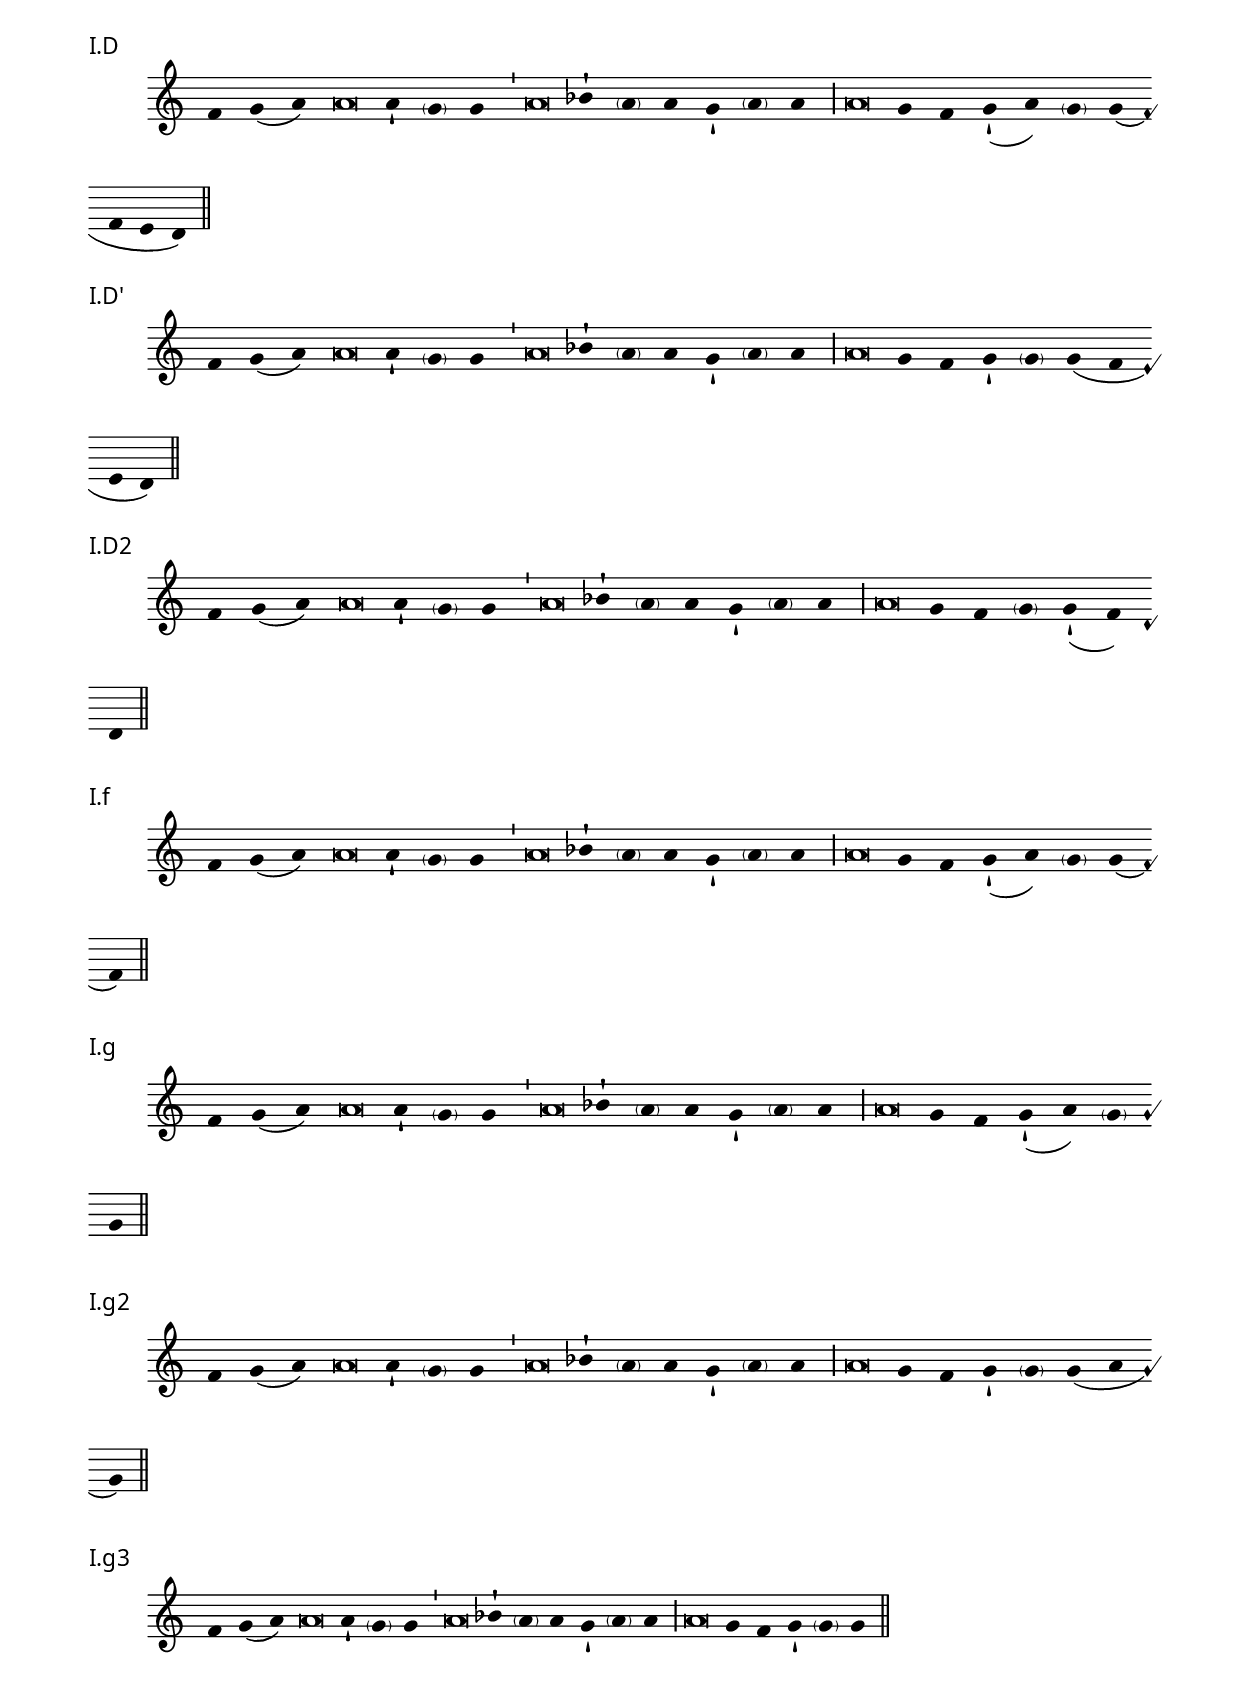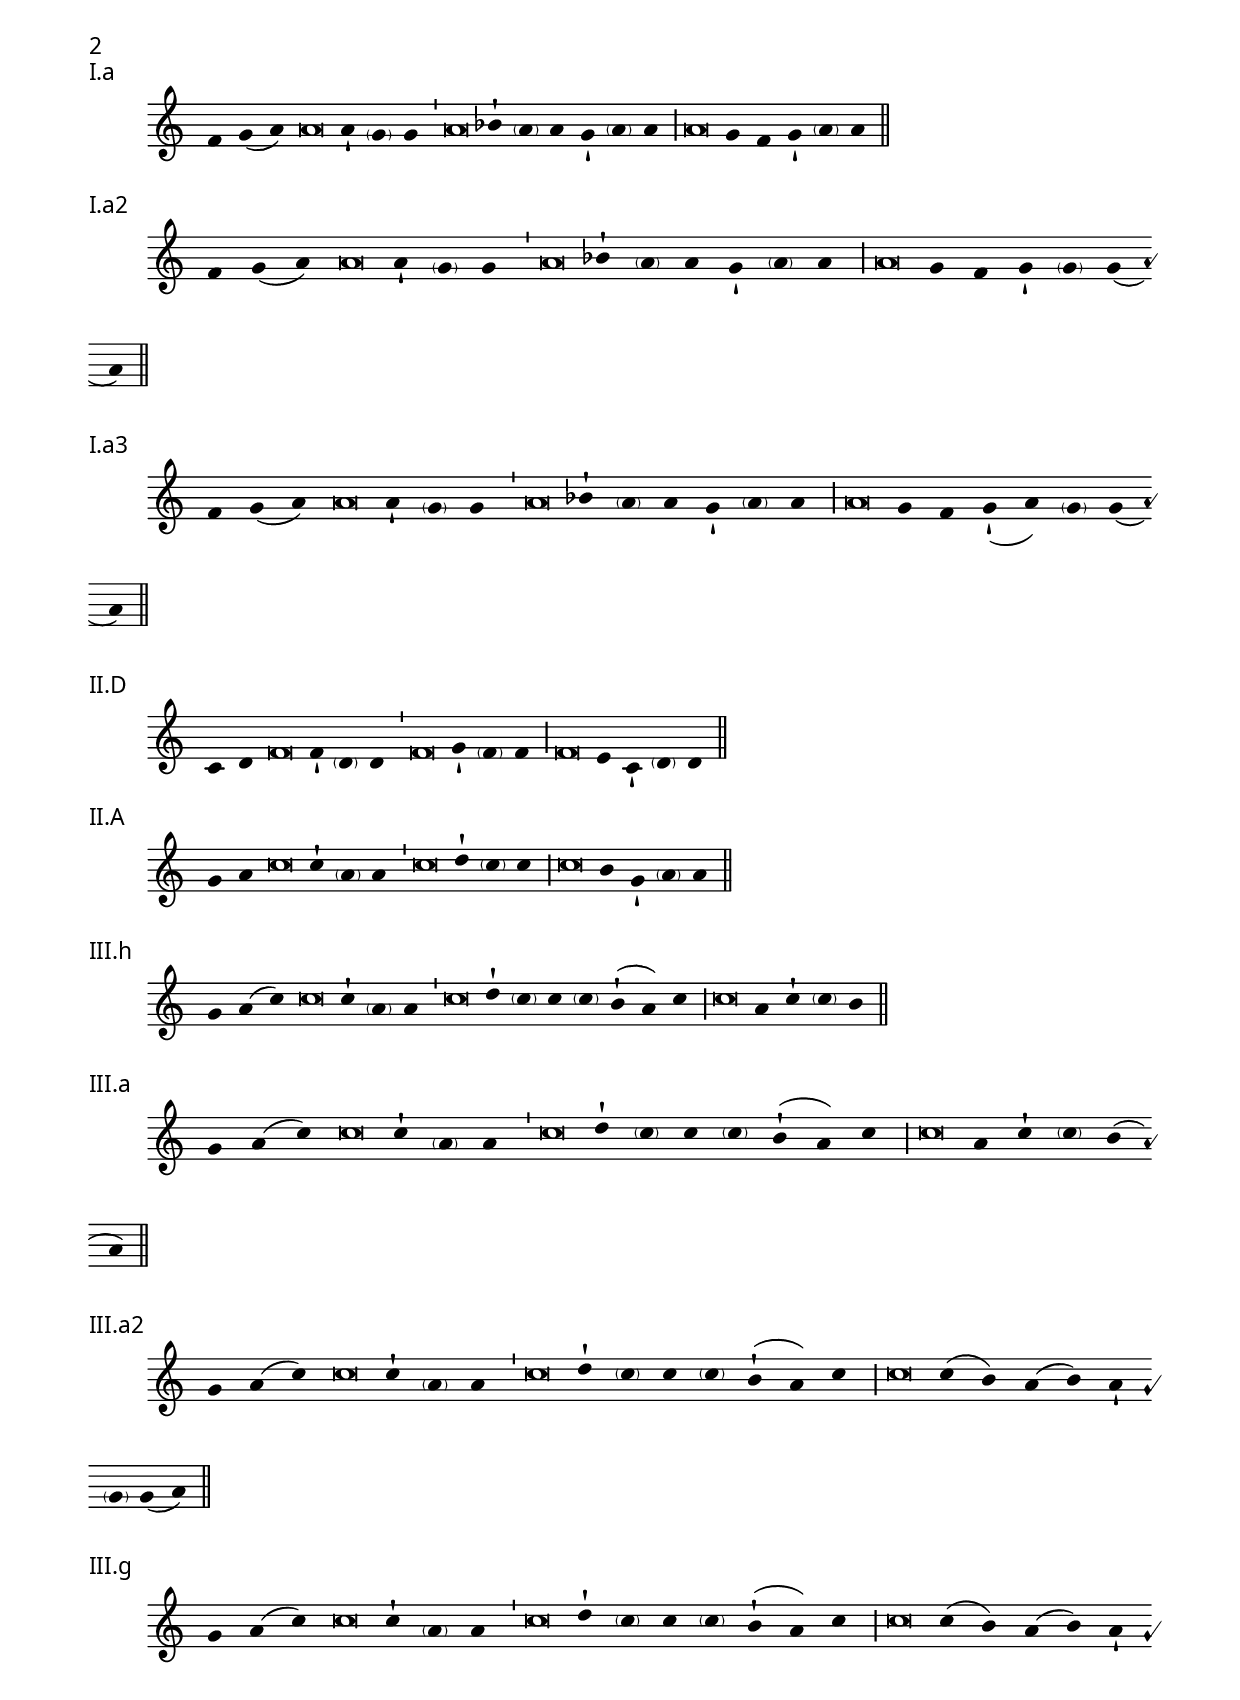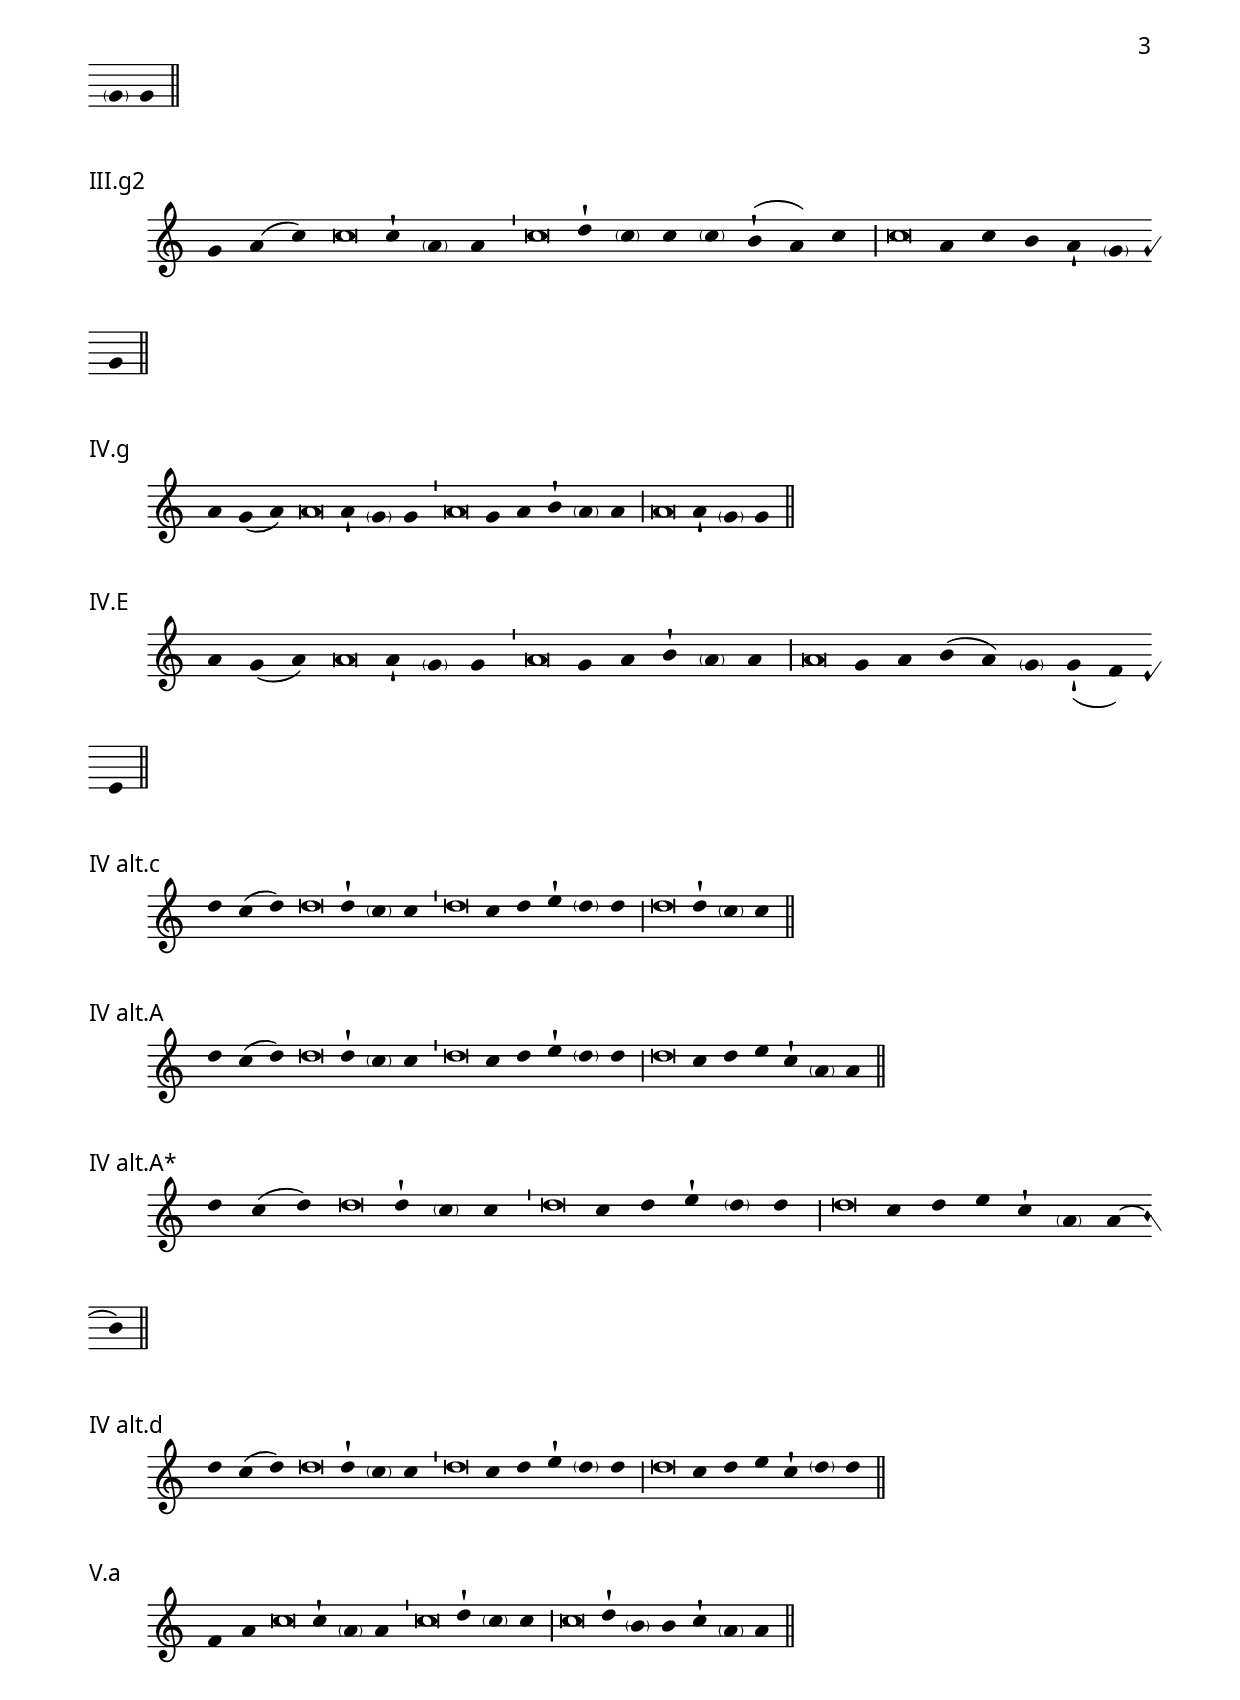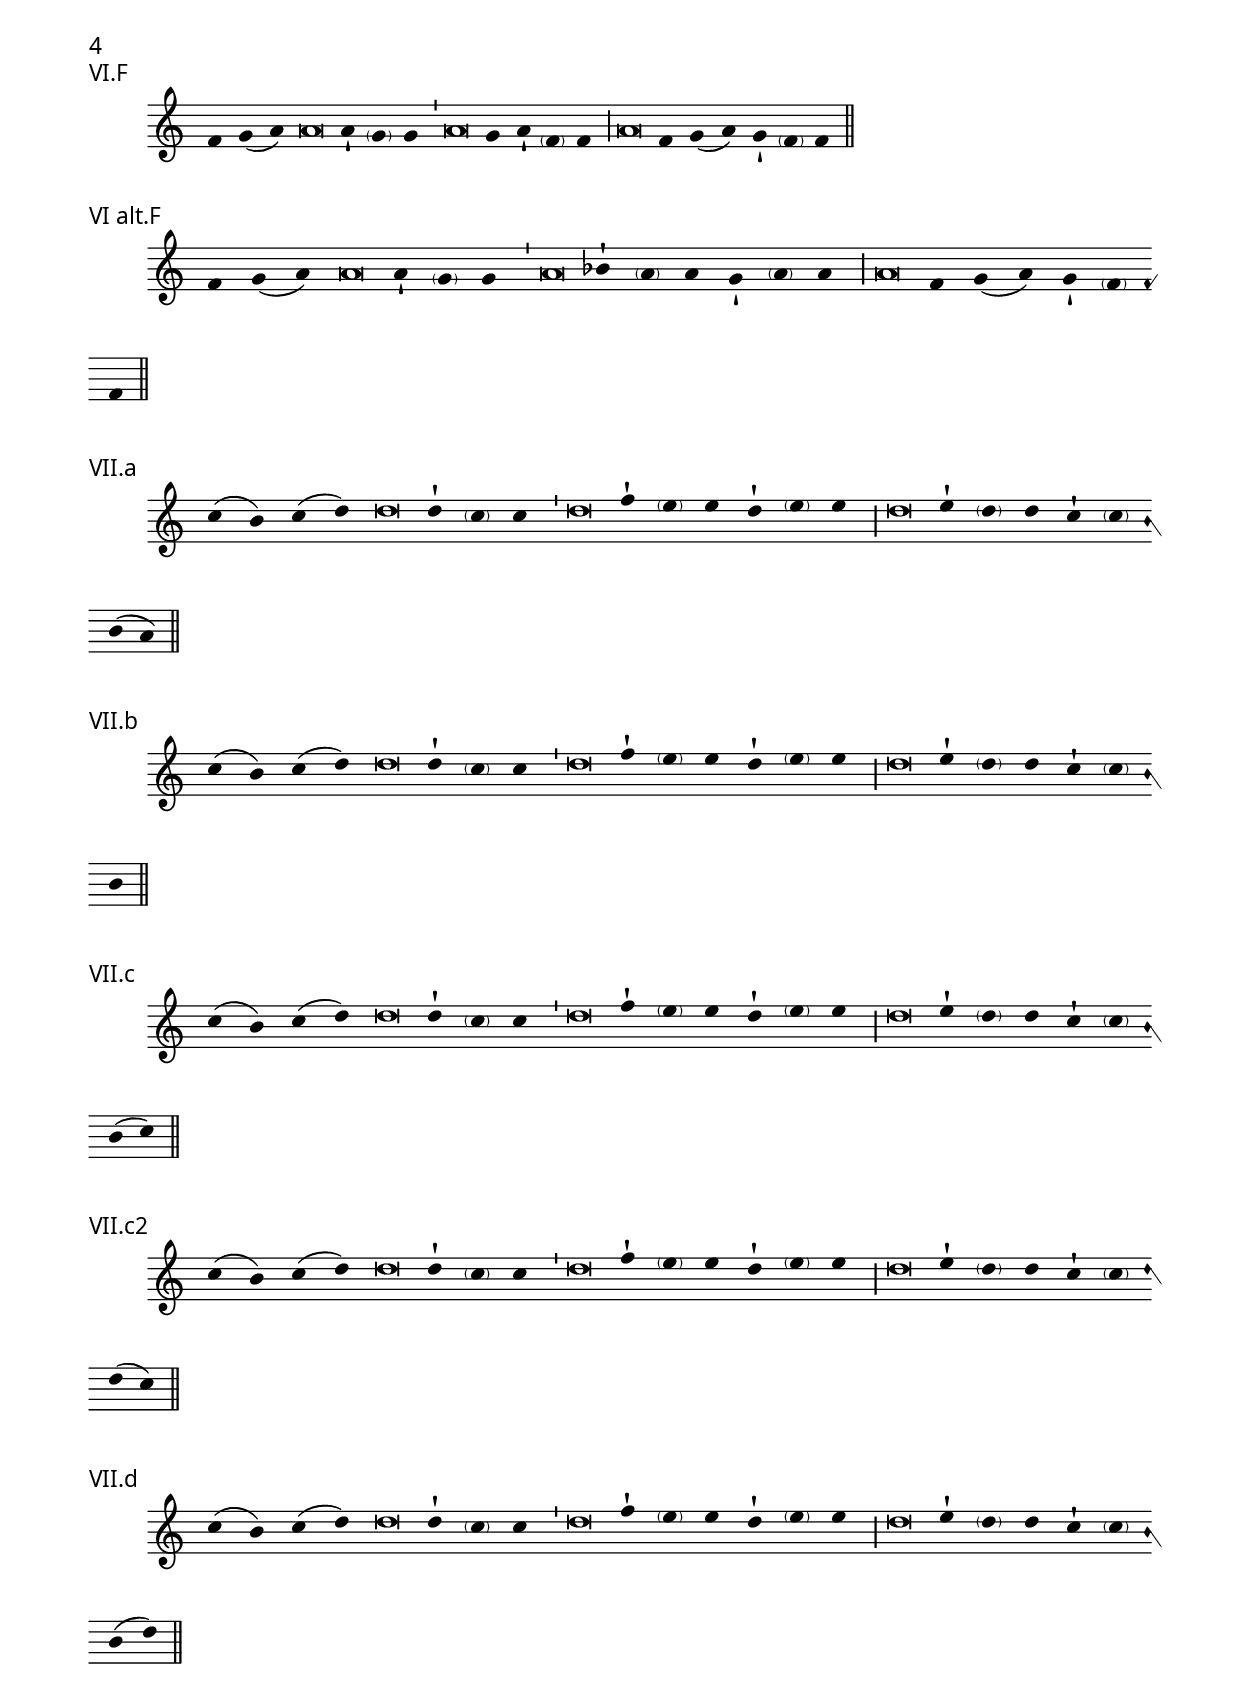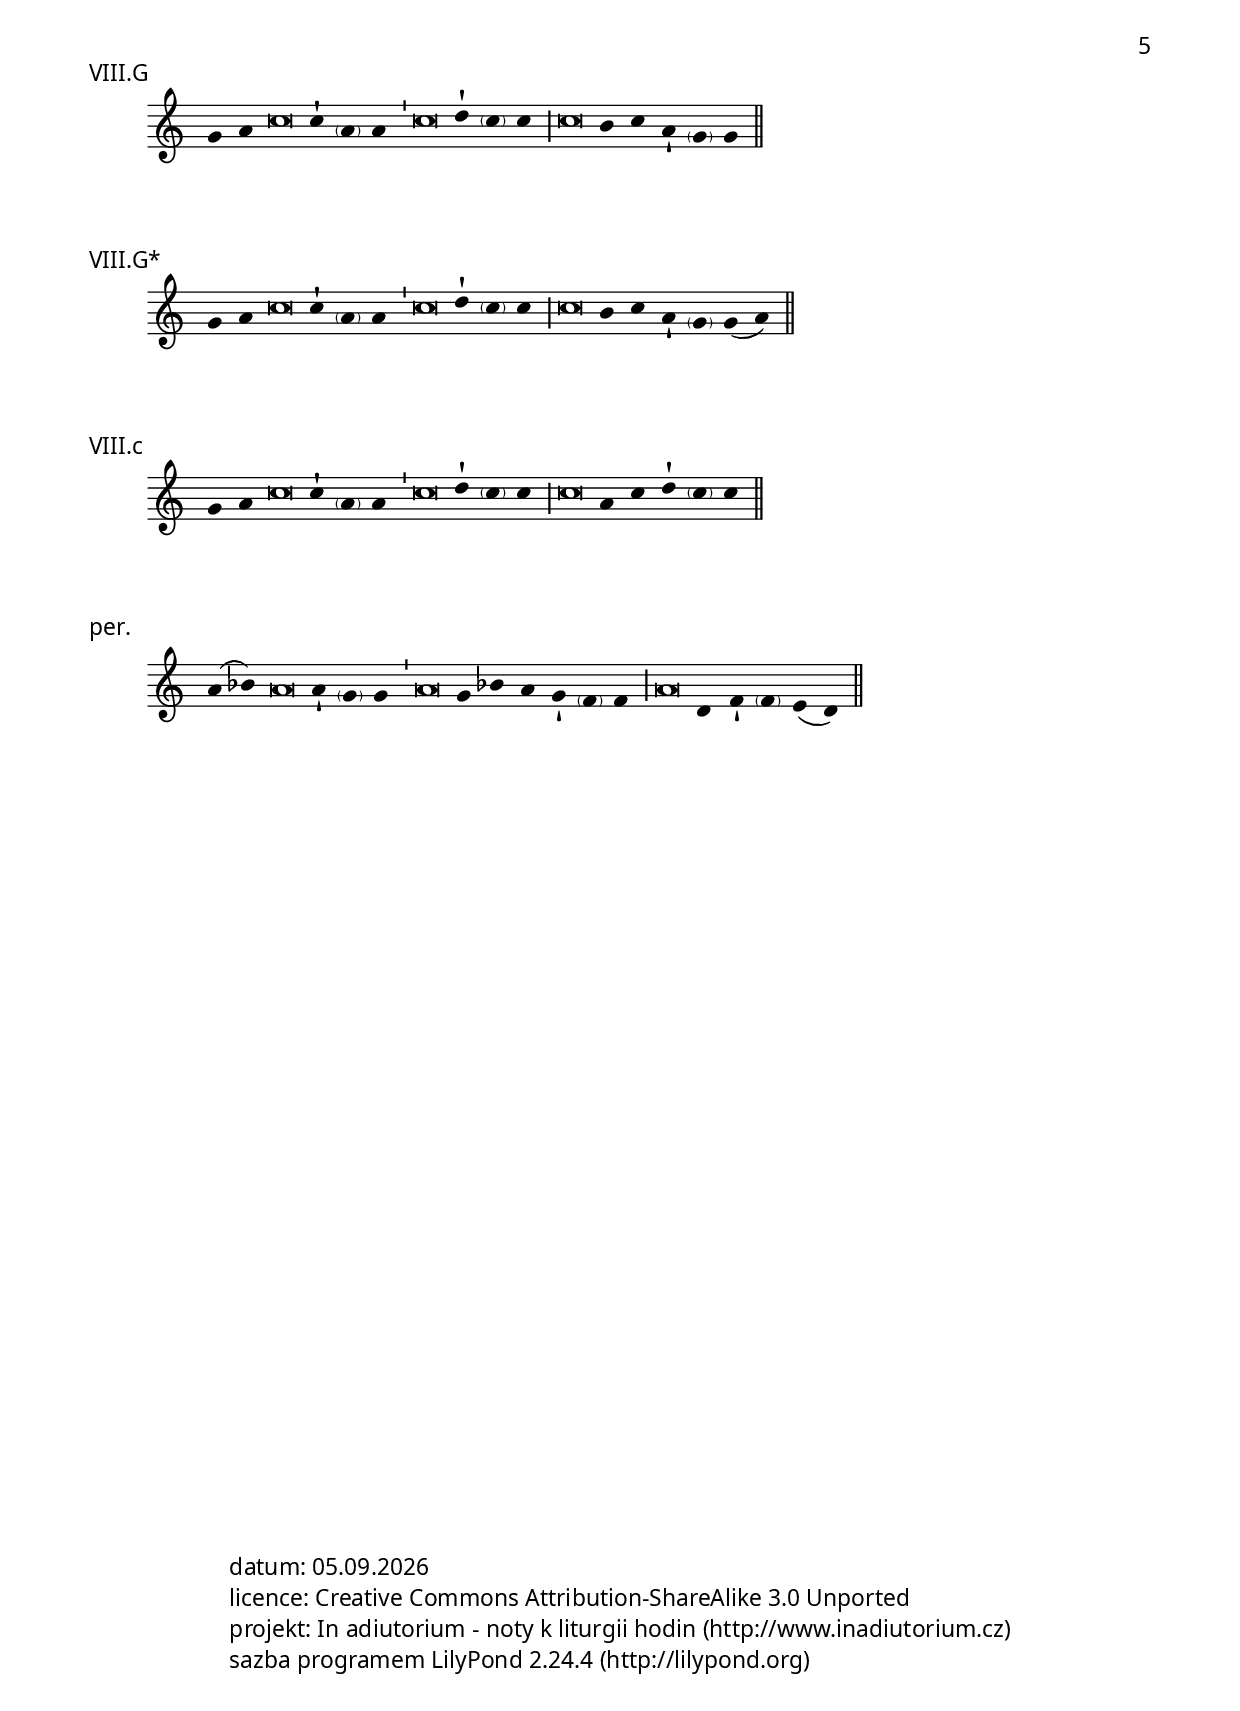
% generated by psalmtone.rb
\version "2.19.4"
\include "spolecne.ly"

\paper {
  scoreTitleMarkup = \markup\concat {
    \fromproperty #'header:modus . \fromproperty #'header:differentia
  }
}
\score{
  \relative c' {
    \choralniRezim
    f4 g( a)
    a\breve*1/8 a4-! \parenthesize g g \barMin
    a\breve*1/8 bes4-! \parenthesize a a g-! \parenthesize a a \barMaior
    a\breve*1/8 g4 f g(-! a) \parenthesize g g( f e d) \barFinalis
  }
  \header {
    modus = "I"
    differentia = "D"
    id = "I-D"
    piece = \markup\sestavTitulekBezZalmu
  }
}
\score{
  \relative c' {
    \choralniRezim
    f4 g( a)
    a\breve*1/8 a4-! \parenthesize g g \barMin
    a\breve*1/8 bes4-! \parenthesize a a g-! \parenthesize a a \barMaior
    a\breve*1/8 g4 f g-! \parenthesize g g( f e d) \barFinalis
  }
  \header {
    modus = "I"
    differentia = "D'"
    id = "I-D'"
    piece = \markup\sestavTitulekBezZalmu
  }
}
\score{
  \relative c' {
    \choralniRezim
    f4 g( a)
    a\breve*1/8 a4-! \parenthesize g g \barMin
    a\breve*1/8 bes4-! \parenthesize a a g-! \parenthesize a a \barMaior
    a\breve*1/8 g4 f \parenthesize g g(-! f) d \barFinalis
  }
  \header {
    modus = "I"
    differentia = "D2"
    id = "I-D2"
    piece = \markup\sestavTitulekBezZalmu
  }
}
\score{
  \relative c' {
    \choralniRezim
    f4 g( a)
    a\breve*1/8 a4-! \parenthesize g g \barMin
    a\breve*1/8 bes4-! \parenthesize a a g-! \parenthesize a a \barMaior
    a\breve*1/8 g4 f g(-! a) \parenthesize g g( f) \barFinalis
  }
  \header {
    modus = "I"
    differentia = "f"
    id = "I-f"
    piece = \markup\sestavTitulekBezZalmu
  }
}
\score{
  \relative c' {
    \choralniRezim
    f4 g( a)
    a\breve*1/8 a4-! \parenthesize g g \barMin
    a\breve*1/8 bes4-! \parenthesize a a g-! \parenthesize a a \barMaior
    a\breve*1/8 g4 f g(-! a) \parenthesize g g \barFinalis
  }
  \header {
    modus = "I"
    differentia = "g"
    id = "I-g"
    piece = \markup\sestavTitulekBezZalmu
  }
}
\score{
  \relative c' {
    \choralniRezim
    f4 g( a)
    a\breve*1/8 a4-! \parenthesize g g \barMin
    a\breve*1/8 bes4-! \parenthesize a a g-! \parenthesize a a \barMaior
    a\breve*1/8 g4 f g-! \parenthesize g g( a g) \barFinalis
  }
  \header {
    modus = "I"
    differentia = "g2"
    id = "I-g2"
    piece = \markup\sestavTitulekBezZalmu
  }
}
\score{
  \relative c' {
    \choralniRezim
    f4 g( a)
    a\breve*1/8 a4-! \parenthesize g g \barMin
    a\breve*1/8 bes4-! \parenthesize a a g-! \parenthesize a a \barMaior
    a\breve*1/8 g4 f g-! \parenthesize g g \barFinalis
  }
  \header {
    modus = "I"
    differentia = "g3"
    id = "I-g3"
    piece = \markup\sestavTitulekBezZalmu
  }
}
\score{
  \relative c' {
    \choralniRezim
    f4 g( a)
    a\breve*1/8 a4-! \parenthesize g g \barMin
    a\breve*1/8 bes4-! \parenthesize a a g-! \parenthesize a a \barMaior
    a\breve*1/8 g4 f g-! \parenthesize a a \barFinalis
  }
  \header {
    modus = "I"
    differentia = "a"
    id = "I-a"
    piece = \markup\sestavTitulekBezZalmu
  }
}
\score{
  \relative c' {
    \choralniRezim
    f4 g( a)
    a\breve*1/8 a4-! \parenthesize g g \barMin
    a\breve*1/8 bes4-! \parenthesize a a g-! \parenthesize a a \barMaior
    a\breve*1/8 g4 f g-! \parenthesize g g( a) \barFinalis
  }
  \header {
    modus = "I"
    differentia = "a2"
    id = "I-a2"
    piece = \markup\sestavTitulekBezZalmu
  }
}
\score{
  \relative c' {
    \choralniRezim
    f4 g( a)
    a\breve*1/8 a4-! \parenthesize g g \barMin
    a\breve*1/8 bes4-! \parenthesize a a g-! \parenthesize a a \barMaior
    a\breve*1/8 g4 f g(-! a) \parenthesize g g( a) \barFinalis
  }
  \header {
    modus = "I"
    differentia = "a3"
    id = "I-a3"
    piece = \markup\sestavTitulekBezZalmu
  }
}

\score{
  \relative c' {
    \choralniRezim
    c4 d
    f\breve*1/8 f4-! \parenthesize d d \barMin
    f\breve*1/8 g4-! \parenthesize f f \barMaior
    f\breve*1/8 e4 c-! \parenthesize d d \barFinalis
  }
  \header {
    modus = "II"
    differentia = "D"
    id = "II-D"
    piece = \markup\sestavTitulekBezZalmu
  }
}

\score{
  \relative c'' {
    \choralniRezim
    g4 a
    c\breve*1/8 c4-! \parenthesize a a \barMin
    c\breve*1/8 d4-! \parenthesize c c \barMaior
    c\breve*1/8 b4 g-! \parenthesize a a \barFinalis
  }
  \header {
    modus = "II"
    differentia = "A"
    id = "II-A"
    piece = \markup\sestavTitulekBezZalmu
  }
}

\score{
  \relative c'' {
    \choralniRezim
    g4 a( c)
    c\breve*1/8 c4-! \parenthesize a a \barMin
    c\breve*1/8 d4-! \parenthesize c c \parenthesize c b(-! a) c \barMaior
    c\breve*1/8 a4 c-! \parenthesize c b \barFinalis
  }
  \header {
    modus = "III"
    differentia = "h"
    id = "III-h"
    piece = \markup\sestavTitulekBezZalmu
  }
}
\score{
  \relative c'' {
    \choralniRezim
    g4 a( c)
    c\breve*1/8 c4-! \parenthesize a a \barMin
    c\breve*1/8 d4-! \parenthesize c c \parenthesize c b(-! a) c \barMaior
    c\breve*1/8 a4 c-! \parenthesize c b( a) \barFinalis
  }
  \header {
    modus = "III"
    differentia = "a"
    id = "III-a"
    piece = \markup\sestavTitulekBezZalmu
  }
}
\score{
  \relative c'' {
    \choralniRezim
    g4 a( c)
    c\breve*1/8 c4-! \parenthesize a a \barMin
    c\breve*1/8 d4-! \parenthesize c c \parenthesize c b(-! a) c \barMaior
    c\breve*1/8 c4( b) a( b) a-! \parenthesize g g( a) \barFinalis
  }
  \header {
    modus = "III"
    differentia = "a2"
    id = "III-a2"
    piece = \markup\sestavTitulekBezZalmu
  }
}
\score{
  \relative c'' {
    \choralniRezim
    g4 a( c)
    c\breve*1/8 c4-! \parenthesize a a \barMin
    c\breve*1/8 d4-! \parenthesize c c \parenthesize c b(-! a) c \barMaior
    c\breve*1/8 c4( b) a( b) a-! \parenthesize g g \barFinalis
  }
  \header {
    modus = "III"
    differentia = "g"
    id = "III-g"
    piece = \markup\sestavTitulekBezZalmu
  }
}
\score{
  \relative c'' {
    \choralniRezim
    g4 a( c)
    c\breve*1/8 c4-! \parenthesize a a \barMin
    c\breve*1/8 d4-! \parenthesize c c \parenthesize c b(-! a) c \barMaior
    c\breve*1/8 a4 c b a-! \parenthesize g g \barFinalis
  }
  \header {
    modus = "III"
    differentia = "g2"
    id = "III-g2"
    piece = \markup\sestavTitulekBezZalmu
  }
}

\score{
  \relative c'' {
    \choralniRezim
    a4 g( a)
    a\breve*1/8 a4-! \parenthesize g g \barMin
    a\breve*1/8 g4 a b-! \parenthesize a a \barMaior
    a\breve*1/8 a4-! \parenthesize g g \barFinalis
  }
  \header {
    modus = "IV"
    differentia = "g"
    id = "IV-g"
    piece = \markup\sestavTitulekBezZalmu
  }
}
\score{
  \relative c'' {
    \choralniRezim
    a4 g( a)
    a\breve*1/8 a4-! \parenthesize g g \barMin
    a\breve*1/8 g4 a b-! \parenthesize a a \barMaior
    a\breve*1/8 g4 a b( a) \parenthesize g g(-! f) e \barFinalis
  }
  \header {
    modus = "IV"
    differentia = "E"
    id = "IV-E"
    piece = \markup\sestavTitulekBezZalmu
  }
}

\score{
  \relative c'' {
    \choralniRezim
    d4 c( d)
    d\breve*1/8 d4-! \parenthesize c c \barMin
    d\breve*1/8 c4 d e-! \parenthesize d d \barMaior
    d\breve*1/8 d4-! \parenthesize c c \barFinalis
  }
  \header {
    modus = "IV alt"
    differentia = "c"
    id = "IValt-c"
    piece = \markup\sestavTitulekBezZalmu
  }
}
\score{
  \relative c'' {
    \choralniRezim
    d4 c( d)
    d\breve*1/8 d4-! \parenthesize c c \barMin
    d\breve*1/8 c4 d e-! \parenthesize d d \barMaior
    d\breve*1/8 c4 d e c-! \parenthesize a a \barFinalis
  }
  \header {
    modus = "IV alt"
    differentia = "A"
    id = "IValt-A"
    piece = \markup\sestavTitulekBezZalmu
  }
}
\score{
  \relative c'' {
    \choralniRezim
    d4 c( d)
    d\breve*1/8 d4-! \parenthesize c c \barMin
    d\breve*1/8 c4 d e-! \parenthesize d d \barMaior
    d\breve*1/8 c4 d e c-! \parenthesize a a( b) \barFinalis
  }
  \header {
    modus = "IV alt"
    differentia = "A*"
    id = "IValt-A*"
    piece = \markup\sestavTitulekBezZalmu
  }
}
\score{
  \relative c'' {
    \choralniRezim
    d4 c( d)
    d\breve*1/8 d4-! \parenthesize c c \barMin
    d\breve*1/8 c4 d e-! \parenthesize d d \barMaior
    d\breve*1/8 c4 d e c-! \parenthesize d d \barFinalis
  }
  \header {
    modus = "IV alt"
    differentia = "d"
    id = "IValt-d"
    piece = \markup\sestavTitulekBezZalmu
  }
}

\score{
  \relative c' {
    \choralniRezim
    f4 a
    c\breve*1/8 c4-! \parenthesize a a \barMin
    c\breve*1/8 d4-! \parenthesize c c \barMaior
    c\breve*1/8 d4-! \parenthesize b b c-! \parenthesize a a \barFinalis
  }
  \header {
    modus = "V"
    differentia = "a"
    id = "V-a"
    piece = \markup\sestavTitulekBezZalmu
  }
}

\score{
  \relative c' {
    \choralniRezim
    f4 g( a)
    a\breve*1/8 a4-! \parenthesize g g \barMin
    a\breve*1/8 g4 a-! \parenthesize f f \barMaior
    a\breve*1/8 f4 g( a) g-! \parenthesize f f \barFinalis
  }
  \header {
    modus = "VI"
    differentia = "F"
    id = "VI-F"
    piece = \markup\sestavTitulekBezZalmu
  }
}

\score{
  \relative c' {
    \choralniRezim
    f4 g( a)
    a\breve*1/8 a4-! \parenthesize g g \barMin
    a\breve*1/8 bes4-! \parenthesize a a g-! \parenthesize a a \barMaior
    a\breve*1/8 f4 g( a) g-! \parenthesize f f \barFinalis
  }
  \header {
    modus = "VI alt"
    differentia = "F"
    id = "VIalt-F"
    piece = \markup\sestavTitulekBezZalmu
  }
}

\score{
  \relative c'' {
    \choralniRezim
    c4( b) c( d)
    d\breve*1/8 d4-! \parenthesize c c \barMin
    d\breve*1/8 f4-! \parenthesize e e d-! \parenthesize e e \barMaior
    d\breve*1/8 e4-! \parenthesize d d c-! \parenthesize c b( a) \barFinalis
  }
  \header {
    modus = "VII"
    differentia = "a"
    id = "VII-a"
    piece = \markup\sestavTitulekBezZalmu
  }
}
\score{
  \relative c'' {
    \choralniRezim
    c4( b) c( d)
    d\breve*1/8 d4-! \parenthesize c c \barMin
    d\breve*1/8 f4-! \parenthesize e e d-! \parenthesize e e \barMaior
    d\breve*1/8 e4-! \parenthesize d d c-! \parenthesize c b \barFinalis
  }
  \header {
    modus = "VII"
    differentia = "b"
    id = "VII-b"
    piece = \markup\sestavTitulekBezZalmu
  }
}
\score{
  \relative c'' {
    \choralniRezim
    c4( b) c( d)
    d\breve*1/8 d4-! \parenthesize c c \barMin
    d\breve*1/8 f4-! \parenthesize e e d-! \parenthesize e e \barMaior
    d\breve*1/8 e4-! \parenthesize d d c-! \parenthesize c b( c) \barFinalis
  }
  \header {
    modus = "VII"
    differentia = "c"
    id = "VII-c"
    piece = \markup\sestavTitulekBezZalmu
  }
}
\score{
  \relative c'' {
    \choralniRezim
    c4( b) c( d)
    d\breve*1/8 d4-! \parenthesize c c \barMin
    d\breve*1/8 f4-! \parenthesize e e d-! \parenthesize e e \barMaior
    d\breve*1/8 e4-! \parenthesize d d c-! \parenthesize c d( c) \barFinalis
  }
  \header {
    modus = "VII"
    differentia = "c2"
    id = "VII-c2"
    piece = \markup\sestavTitulekBezZalmu
  }
}
\score{
  \relative c'' {
    \choralniRezim
    c4( b) c( d)
    d\breve*1/8 d4-! \parenthesize c c \barMin
    d\breve*1/8 f4-! \parenthesize e e d-! \parenthesize e e \barMaior
    d\breve*1/8 e4-! \parenthesize d d c-! \parenthesize c b( d) \barFinalis
  }
  \header {
    modus = "VII"
    differentia = "d"
    id = "VII-d"
    piece = \markup\sestavTitulekBezZalmu
  }
}

\score{
  \relative c'' {
    \choralniRezim
    g4 a
    c\breve*1/8 c4-! \parenthesize a a \barMin
    c\breve*1/8 d4-! \parenthesize c c \barMaior
    c\breve*1/8 b4 c a-! \parenthesize g g \barFinalis
  }
  \header {
    modus = "VIII"
    differentia = "G"
    id = "VIII-G"
    piece = \markup\sestavTitulekBezZalmu
  }
}
\score{
  \relative c'' {
    \choralniRezim
    g4 a
    c\breve*1/8 c4-! \parenthesize a a \barMin
    c\breve*1/8 d4-! \parenthesize c c \barMaior
    c\breve*1/8 b4 c a-! \parenthesize g g( a) \barFinalis
  }
  \header {
    modus = "VIII"
    differentia = "G*"
    id = "VIII-G*"
    piece = \markup\sestavTitulekBezZalmu
  }
}
\score{
  \relative c'' {
    \choralniRezim
    g4 a
    c\breve*1/8 c4-! \parenthesize a a \barMin
    c\breve*1/8 d4-! \parenthesize c c \barMaior
    c\breve*1/8 a4 c d-! \parenthesize c c \barFinalis
  }
  \header {
    modus = "VIII"
    differentia = "c"
    id = "VIII-c"
    piece = \markup\sestavTitulekBezZalmu
  }
}

\score{
  \relative c'' {
    \choralniRezim
    a4( bes)
    a\breve*1/8 a4-! \parenthesize g g \barMin
    a\breve*1/8 g4 bes a g-! \parenthesize f f \barMaior
    a\breve*1/8 d,4 f-! \parenthesize f e( d) \barFinalis
  }
  \header {
    modus = "per"
    differentia = ""
    id = "per"
    piece = \markup\sestavTitulekBezZalmu
  }
}

